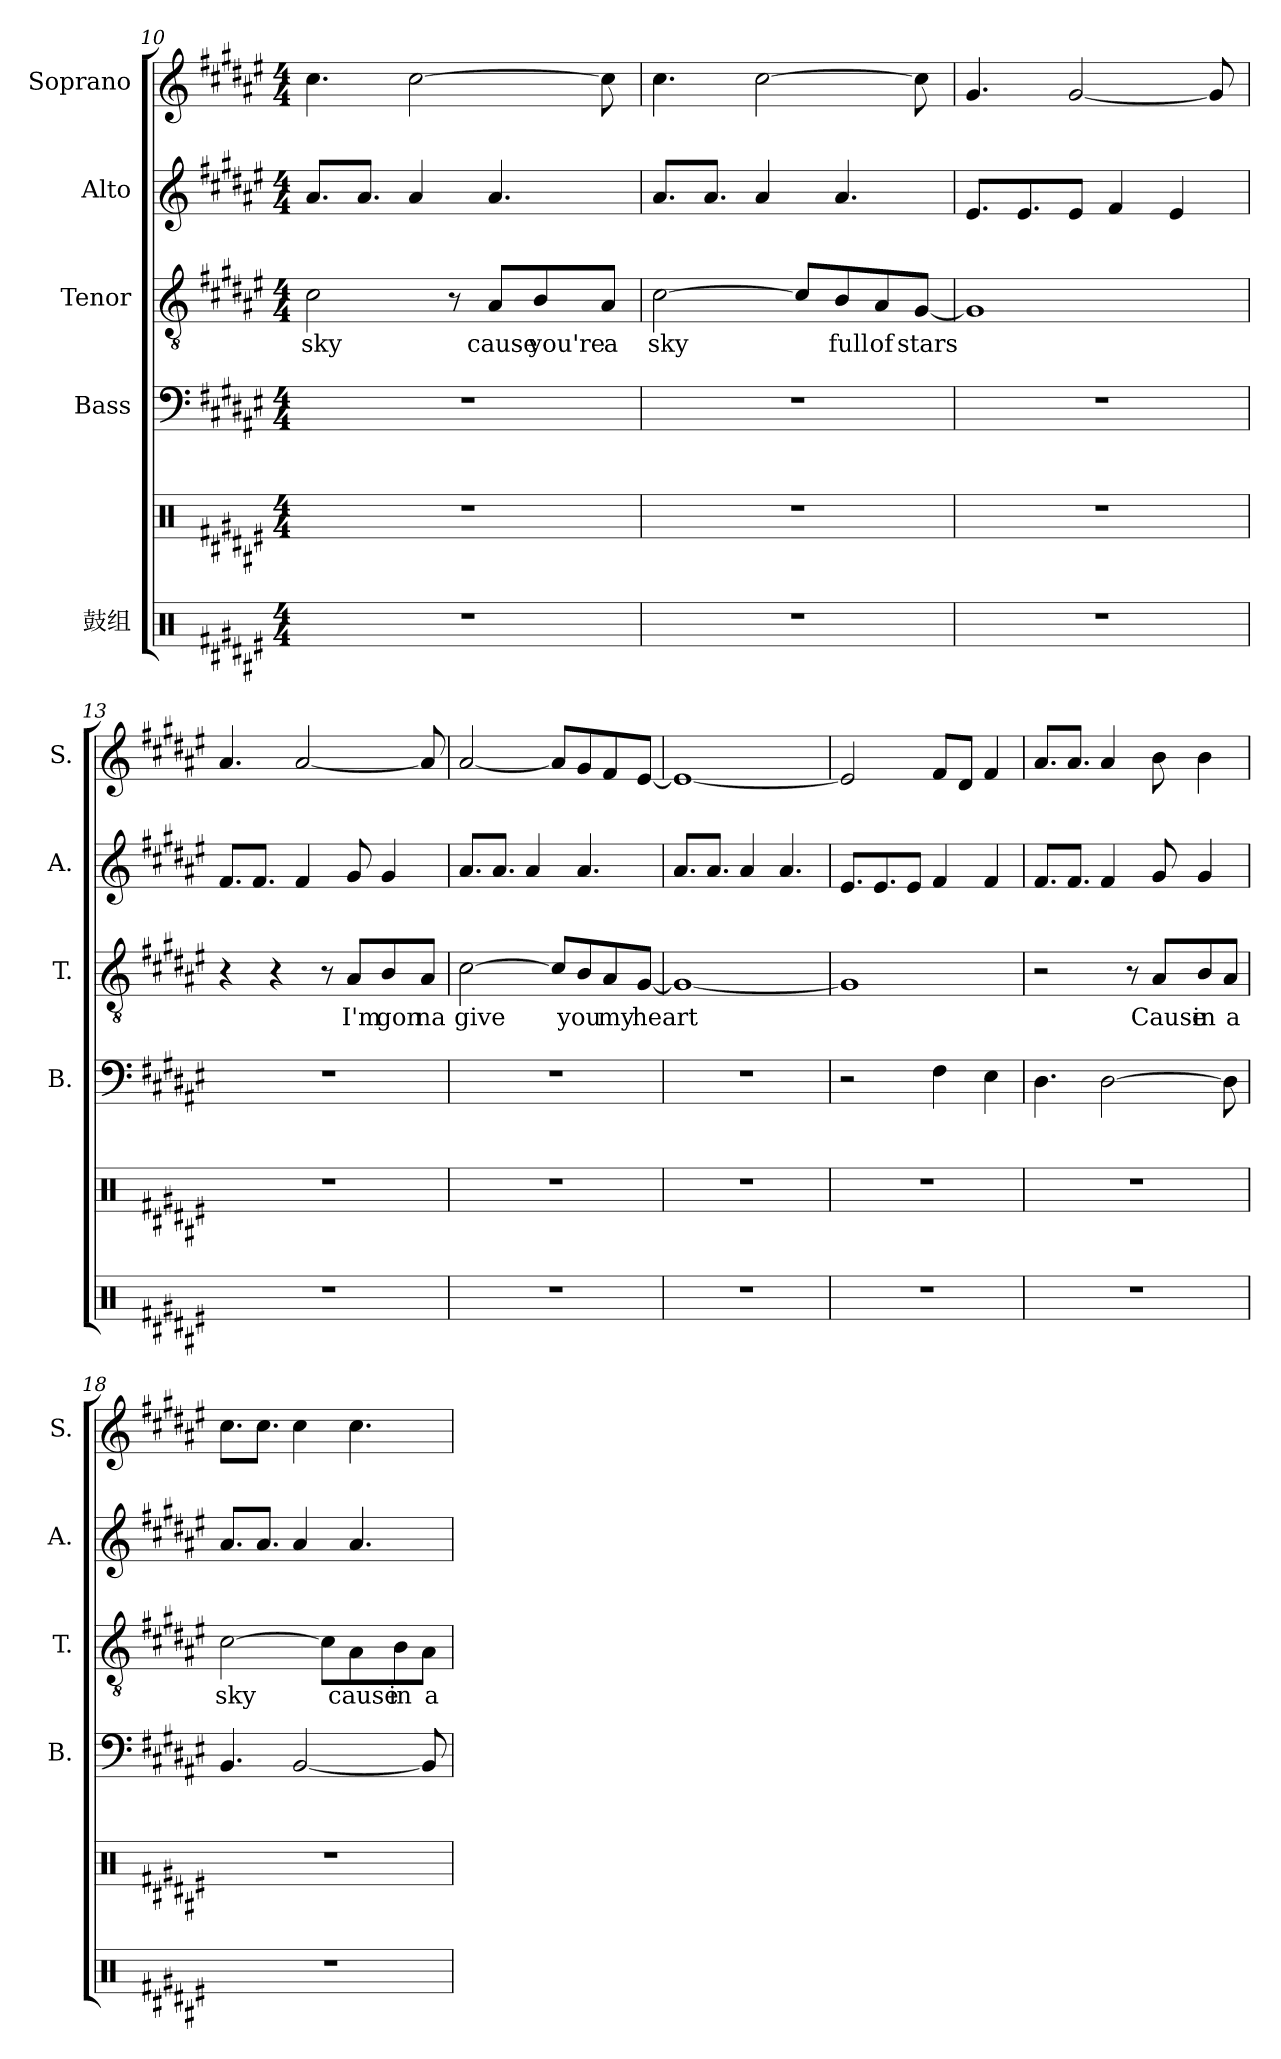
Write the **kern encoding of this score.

**kern	**kern	**kern	**kern	**text	**kern	**kern
*part5	*part5	*part4	*part3	*part3	*part2	*part1
*staff6	*staff5	*staff4	*staff3	*staff3	*staff2	*staff1
*I"鼓组	*	*I"Bass	*I"Tenor	*	*I"Alto	*I"Soprano
*	*	*I'B.	*I'T.	*	*I'A.	*I'S.
!!LO:PB:g=z
*clefX	*clefX	*clefF4	*clefGv2	*	*clefG2	*clefG2
*k[f#c#g#d#a#e#]	*k[f#c#g#d#a#e#]	*k[f#c#g#d#a#e#]	*k[f#c#g#d#a#e#]	*	*k[f#c#g#d#a#e#]	*k[f#c#g#d#a#e#]
*M4/4	*M4/4	*M4/4	*M4/4	*	*M4/4	*M4/4
=10	=10	=10	=10	=10	=10	=10
1r	1r	1r	2c#\	sky	8.a#/L	4.cc#\
.	.	.	.	.	8.a#/J	.
.	.	.	.	.	4a#/	[2cc#\
.	.	.	8r	.	.	.
.	.	.	8A#/L	cause	4.a#/	.
.	.	.	8B/	you're	.	.
.	.	.	8A#/J	a	.	8cc#\]
=11	=11	=11	=11	=11	=11	=11
1r	1r	1r	[2c#\	sky	8.a#/L	4.cc#\
.	.	.	.	.	8.a#/J	.
.	.	.	.	.	4a#/	[2cc#\
.	.	.	8c#/L]	.	.	.
.	.	.	8B/	full	4.a#/	.
.	.	.	8A#/	of	.	.
.	.	.	[8G#/J	stars	.	8cc#\]
=12	=12	=12	=12	=12	=12	=12
1r	1r	1r	1G#]	.	8.e#/L	4.g#/
.	.	.	.	.	8.e#/	.
.	.	.	.	.	8e#/J	[2g#/
.	.	.	.	.	4f#/	.
.	.	.	.	.	4e#/	.
.	.	.	.	.	.	8g#/]
!!LO:LB:g=z
=13	=13	=13	=13	=13	=13	=13
1r	1r	1r	4r	.	8.f#/L	4.a#/
.	.	.	.	.	8.f#/J	.
.	.	.	4r	.	.	.
.	.	.	.	.	4f#/	[2a#/
.	.	.	8r	.	.	.
.	.	.	8A#/L	I'm	8g#/	.
.	.	.	8B/	gon	4g#/	.
.	.	.	8A#/J	na	.	8a#/]
=14	=14	=14	=14	=14	=14	=14
1r	1r	1r	[2c#\	give	8.a#/L	[2a#/
.	.	.	.	.	8.a#/J	.
.	.	.	.	.	4a#/	.
.	.	.	8c#/L]	.	.	8a#/L]
.	.	.	8B/	you	4.a#/	8g#/
.	.	.	8A#/	my	.	8f#/
.	.	.	[8G#/J	heart	.	[8e#/J
=15	=15	=15	=15	=15	=15	=15
1r	1r	1r	1G#_	.	8.a#/L	1e#_
.	.	.	.	.	8.a#/J	.
.	.	.	.	.	4a#/	.
.	.	.	.	.	4.a#/	.
=16	=16	=16	=16	=16	=16	=16
1r	1r	2r	1G#]	.	8.e#/L	2e#/]
.	.	.	.	.	8.e#/	.
.	.	.	.	.	8e#/J	.
.	.	4F#\	.	.	4f#/	8f#/L
.	.	.	.	.	.	8d#/J
.	.	4E#\	.	.	4f#/	4f#/
!!LO:PB:g=z
=17	=17	=17	=17	=17	=17	=17
1r	1r	4.D#\	2r	.	8.f#/L	8.a#/L
.	.	.	.	.	8.f#/J	8.a#/J
.	.	[2D#\	.	.	4f#/	4a#/
.	.	.	8r	.	.	.
.	.	.	8A#/L	Cause	8g#/	8b\
.	.	.	8B/	in	4g#/	4b\
.	.	8D#\]	8A#/J	a	.	.
=18	=18	=18	=18	=18	=18	=18
1r	1r	4.BB/	[2c#\	sky	8.a#/L	8.cc#\L
.	.	.	.	.	8.a#/J	8.cc#\J
.	.	[2BB/	.	.	4a#/	4cc#\
.	.	.	8c#\L]	.	.	.
.	.	.	8A#\	cause	4.a#/	4.cc#\
.	.	.	8B\	in	.	.
.	.	8BB/]	8A#\J	a	.	.
=	=	=	=	=	=	=
*-	*-	*-	*-	*-	*-	*-
